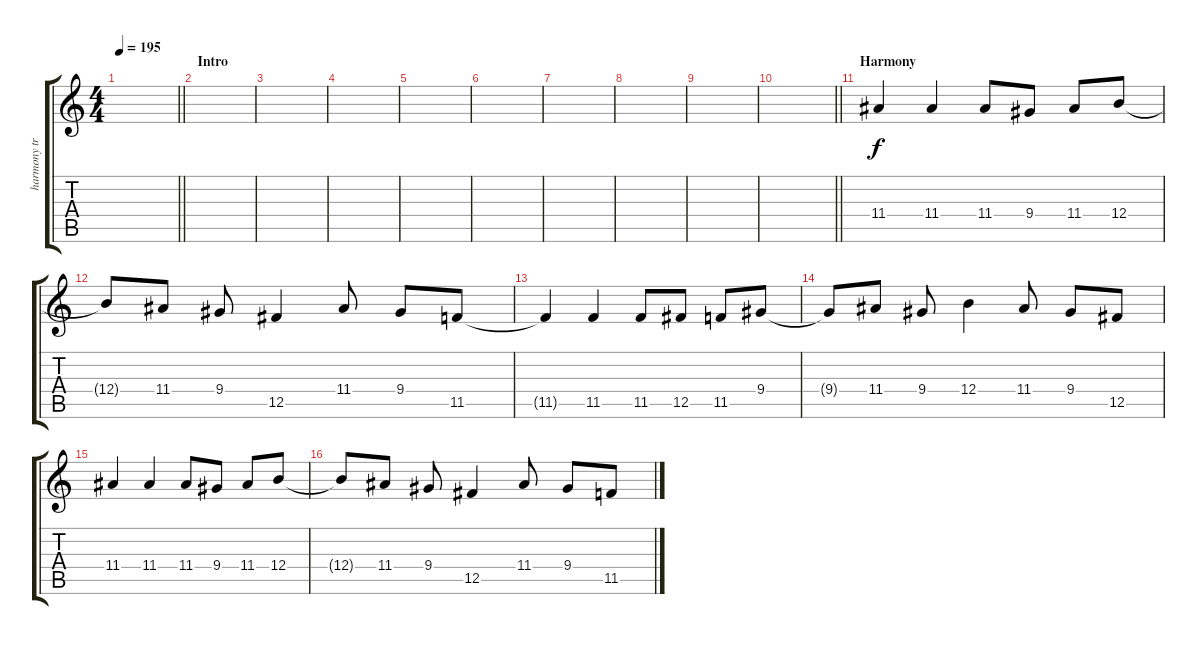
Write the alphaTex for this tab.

\track ("harmony track (R3Z)" "harmony tr") {instrument overdrivenguitar}
\staff {score tabs}
\tuning (Db4 Ab3 E3 B2 Gb2 B1) {hide}
\ts (4 4)
\tempo 195
\clef g2
\barLineRight lightlight
\ks c
|
\section ("" "Intro")
|
|
|
|
|
|
|
|
\barLineRight lightlight
|
\section ("" "Harmony")
11.4.4 11.4.4 11.4.8 9.4.8 11.4.8 12.4.8 |
12.4{t}.8 11.4.8 9.4.8 12.5.4 11.4.8 9.4.8 11.5.8 |
11.5{t}.4 11.5.4 11.5.8 12.5.8 11.5.8 9.4.8 |
9.4{t}.8 11.4.8 9.4.8 12.4.4 11.4.8 9.4.8 12.5.8 |
11.4.4 11.4.4 11.4.8 9.4.8 11.4.8 12.4.8 |
12.4{t}.8 11.4.8 9.4.8 12.5.4 11.4.8 9.4.8 11.5.8
